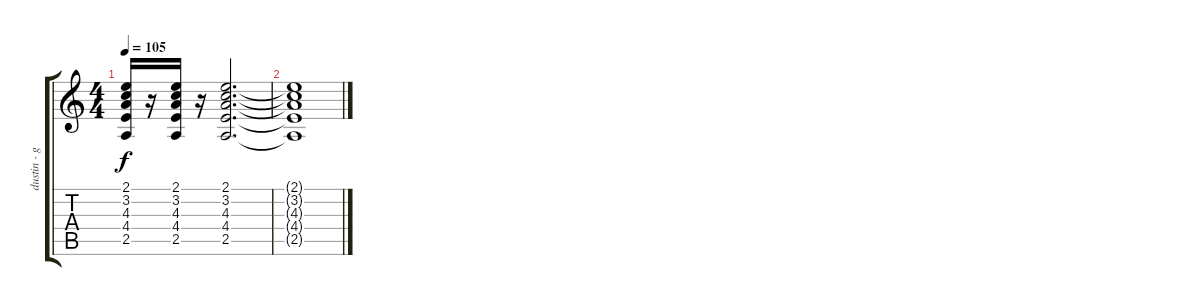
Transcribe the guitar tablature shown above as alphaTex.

\track ("dustin - guitar 1" "dustin - g") {instrument distortionguitar}
\staff {score tabs}
\tuning (D4 A3 F3 C3 G2 C2) {hide}
\ts (4 4)
\tempo 105
\clef g2
\ks c
(2.1 3.2 4.3 4.4 2.5).16{dy f} r.16 (2.1 3.2 4.3 4.4 2.5).16 r.16 (2.1 3.2 4.3 4.4 2.5).2{d} |
(2.1{t} 3.2{t} 4.3{t} 4.4{t} 2.5{t}).1
